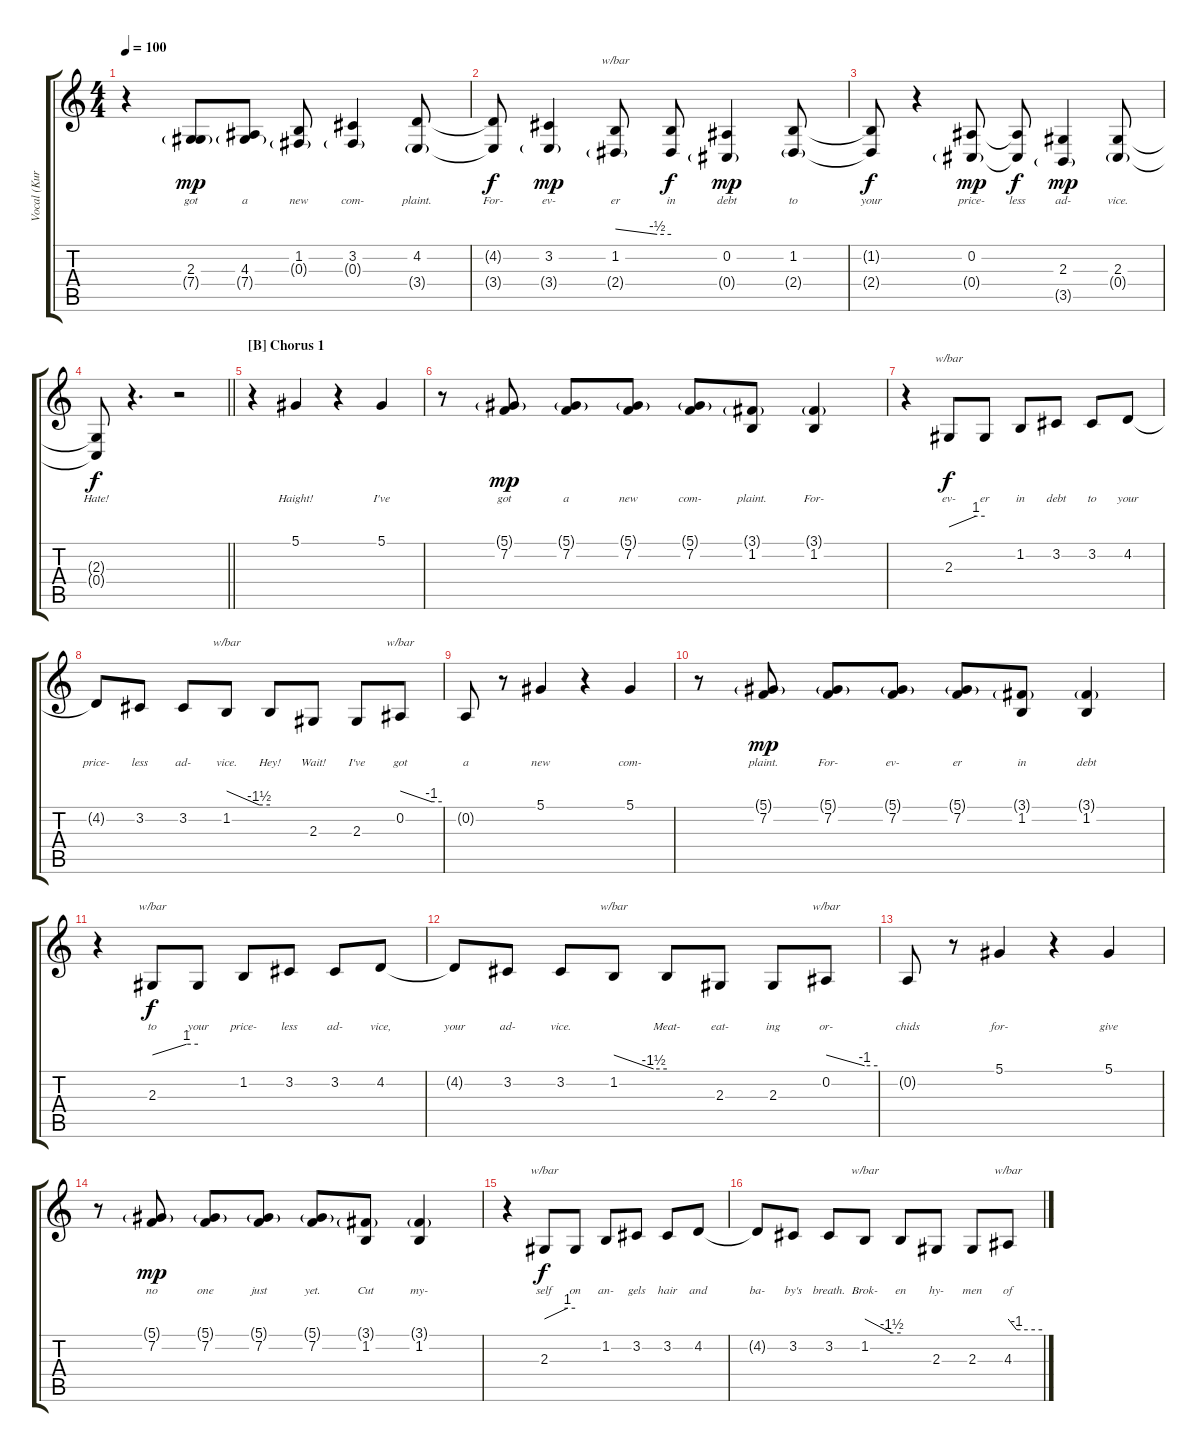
\track ("Vocal (Kurt Cobain)" "Vocal (Kur") {instrument tenorsax}
\staff {score tabs}
\tuning (Eb4 Bb3 Gb3 Db3 Ab2 Eb2) {hide}
\ts (4 4)
\tempo 100
\clef g2
\ks c
r.4{dy f} (2.3 7.4{g}).8{lyrics (0 "got") lyrics (1 "") lyrics (2 "") lyrics (3 "") lyrics (4 "") dy mp} (4.3 7.4{g}).8{lyrics (0 "a") lyrics (1 "") lyrics (2 "") lyrics (3 "") lyrics (4 "")} (1.2 0.3{g}).8{lyrics (0 "new") lyrics (1 "") lyrics (2 "") lyrics (3 "") lyrics (4 "")} (3.2 0.3{g}).4{lyrics (0 "com-") lyrics (1 "") lyrics (2 "") lyrics (3 "") lyrics (4 "")} (4.2 3.4{g}).8{lyrics (0 "plaint.") lyrics (1 "") lyrics (2 "") lyrics (3 "") lyrics (4 "")} |
(4.2{t} 3.4{t}).8{lyrics (0 "For-") lyrics (1 "") lyrics (2 "") lyrics (3 "") lyrics (4 "") dy f} (3.2 3.4{g}).4{lyrics (0 "ev-") lyrics (1 "") lyrics (2 "") lyrics (3 "") lyrics (4 "") dy mp} (1.2 2.4{g}).8{tbe (custom default 0 0 45 -2 60 -2) lyrics (0 "er") lyrics (1 "") lyrics (2 "") lyrics (3 "") lyrics (4 "")} (1.2{t} 2.4{t}).8{lyrics (0 "in") lyrics (1 "") lyrics (2 "") lyrics (3 "") lyrics (4 "") dy f} (0.2 0.4{g}).4{lyrics (0 "debt") lyrics (1 "") lyrics (2 "") lyrics (3 "") lyrics (4 "") dy mp} (1.2 2.4{g}).8{lyrics (0 "to") lyrics (1 "") lyrics (2 "") lyrics (3 "") lyrics (4 "")} |
(1.2{t} 2.4{t}).8{lyrics (0 "your") lyrics (1 "") lyrics (2 "") lyrics (3 "") lyrics (4 "") dy f} r.4 (0.2 0.4{g}).8{lyrics (0 "price-") lyrics (1 "") lyrics (2 "") lyrics (3 "") lyrics (4 "") dy mp} (0.2{t} 0.4{t}).8{lyrics (0 "less") lyrics (1 "") lyrics (2 "") lyrics (3 "") lyrics (4 "") dy f} (2.3 3.5{g}).4{lyrics (0 "ad-") lyrics (1 "") lyrics (2 "") lyrics (3 "") lyrics (4 "") dy mp} (2.3 0.4{g}).8{lyrics (0 "vice.") lyrics (1 "") lyrics (2 "") lyrics (3 "") lyrics (4 "")} |
\barLineRight lightlight
(2.3{t} 0.4{t}).8{lyrics (0 "Hate!") lyrics (1 "") lyrics (2 "") lyrics (3 "") lyrics (4 "") dy f} r.4{d} r.2 |
\section ("" "[B] Chorus 1")
r.4 5.1.4{lyrics (0 "Haight!") lyrics (1 "") lyrics (2 "") lyrics (3 "") lyrics (4 "")} r.4 5.1.4{lyrics (0 "I've") lyrics (1 "") lyrics (2 "") lyrics (3 "") lyrics (4 "")} |
r.8 (5.1{g} 7.2).8{lyrics (0 "got") lyrics (1 "") lyrics (2 "") lyrics (3 "") lyrics (4 "") dy mp} (5.1{g} 7.2).8{lyrics (0 "a") lyrics (1 "") lyrics (2 "") lyrics (3 "") lyrics (4 "")} (5.1{g} 7.2).8{lyrics (0 "new") lyrics (1 "") lyrics (2 "") lyrics (3 "") lyrics (4 "")} (5.1{g} 7.2).8{lyrics (0 "com-") lyrics (1 "") lyrics (2 "") lyrics (3 "") lyrics (4 "")} (3.1{g} 1.2).8{lyrics (0 "plaint.") lyrics (1 "") lyrics (2 "") lyrics (3 "") lyrics (4 "")} (3.1{g} 1.2).4{lyrics (0 "For-") lyrics (1 "") lyrics (2 "") lyrics (3 "") lyrics (4 "")} |
r.4 2.3.8{tbe (custom default 0 0 45 4 60 4) lyrics (0 "ev-") lyrics (1 "") lyrics (2 "") lyrics (3 "") lyrics (4 "") dy f} 2.3{t}.8{lyrics (0 "er") lyrics (1 "") lyrics (2 "") lyrics (3 "") lyrics (4 "")} 1.2.8{lyrics (0 "in") lyrics (1 "") lyrics (2 "") lyrics (3 "") lyrics (4 "")} 3.2.8{lyrics (0 "debt") lyrics (1 "") lyrics (2 "") lyrics (3 "") lyrics (4 "")} 3.2.8{lyrics (0 "to") lyrics (1 "") lyrics (2 "") lyrics (3 "") lyrics (4 "")} 4.2.8{lyrics (0 "your") lyrics (1 "") lyrics (2 "") lyrics (3 "") lyrics (4 "")} |
4.2{t}.8{lyrics (0 "price-") lyrics (1 "") lyrics (2 "") lyrics (3 "") lyrics (4 "")} 3.2.8{lyrics (0 "less") lyrics (1 "") lyrics (2 "") lyrics (3 "") lyrics (4 "")} 3.2.8{lyrics (0 "ad-") lyrics (1 "") lyrics (2 "") lyrics (3 "") lyrics (4 "")} 1.2.8{tbe (custom default 0 0 45 -6 60 -6) lyrics (0 "vice.") lyrics (1 "") lyrics (2 "") lyrics (3 "") lyrics (4 "")} 1.2{t}.8{lyrics (0 "Hey!") lyrics (1 "") lyrics (2 "") lyrics (3 "") lyrics (4 "")} 2.3.8{lyrics (0 "Wait!") lyrics (1 "") lyrics (2 "") lyrics (3 "") lyrics (4 "")} 2.3.8{lyrics (0 "I've") lyrics (1 "") lyrics (2 "") lyrics (3 "") lyrics (4 "")} 0.2.8{tbe (custom default 0 0 45 -4 60 -4) lyrics (0 "got") lyrics (1 "") lyrics (2 "") lyrics (3 "") lyrics (4 "")} |
0.2{t}.8{lyrics (0 "a") lyrics (1 "") lyrics (2 "") lyrics (3 "") lyrics (4 "")} r.8 5.1.4{lyrics (0 "new") lyrics (1 "") lyrics (2 "") lyrics (3 "") lyrics (4 "")} r.4 5.1.4{lyrics (0 "com-") lyrics (1 "") lyrics (2 "") lyrics (3 "") lyrics (4 "")} |
r.8 (5.1{g} 7.2).8{lyrics (0 "plaint.") lyrics (1 "") lyrics (2 "") lyrics (3 "") lyrics (4 "") dy mp} (5.1{g} 7.2).8{lyrics (0 "For-") lyrics (1 "") lyrics (2 "") lyrics (3 "") lyrics (4 "")} (5.1{g} 7.2).8{lyrics (0 "ev-") lyrics (1 "") lyrics (2 "") lyrics (3 "") lyrics (4 "")} (5.1{g} 7.2).8{lyrics (0 "er") lyrics (1 "") lyrics (2 "") lyrics (3 "") lyrics (4 "")} (3.1{g} 1.2).8{lyrics (0 "in") lyrics (1 "") lyrics (2 "") lyrics (3 "") lyrics (4 "")} (3.1{g} 1.2).4{lyrics (0 "debt") lyrics (1 "") lyrics (2 "") lyrics (3 "") lyrics (4 "")} |
r.4 2.3.8{tbe (custom default 0 0 45 4 60 4) lyrics (0 "to") lyrics (1 "") lyrics (2 "") lyrics (3 "") lyrics (4 "") dy f} 2.3{t}.8{lyrics (0 "your") lyrics (1 "") lyrics (2 "") lyrics (3 "") lyrics (4 "")} 1.2.8{lyrics (0 "price-") lyrics (1 "") lyrics (2 "") lyrics (3 "") lyrics (4 "")} 3.2.8{lyrics (0 "less") lyrics (1 "") lyrics (2 "") lyrics (3 "") lyrics (4 "")} 3.2.8{lyrics (0 "ad-") lyrics (1 "") lyrics (2 "") lyrics (3 "") lyrics (4 "")} 4.2.8{lyrics (0 "vice,") lyrics (1 "") lyrics (2 "") lyrics (3 "") lyrics (4 "")} |
4.2{t}.8{lyrics (0 "your") lyrics (1 "") lyrics (2 "") lyrics (3 "") lyrics (4 "")} 3.2.8{lyrics (0 "ad-") lyrics (1 "") lyrics (2 "") lyrics (3 "") lyrics (4 "")} 3.2.8{lyrics (0 "vice.") lyrics (1 "") lyrics (2 "") lyrics (3 "") lyrics (4 "")} 1.2.8{tbe (custom default 0 0 45 -6 60 -6) lyrics (0 "") lyrics (1 "") lyrics (2 "") lyrics (3 "") lyrics (4 "")} 1.2{t}.8{lyrics (0 "Meat-") lyrics (1 "") lyrics (2 "") lyrics (3 "") lyrics (4 "")} 2.3.8{lyrics (0 "eat-") lyrics (1 "") lyrics (2 "") lyrics (3 "") lyrics (4 "")} 2.3.8{lyrics (0 "ing") lyrics (1 "") lyrics (2 "") lyrics (3 "") lyrics (4 "")} 0.2.8{tbe (custom default 0 0 45 -4 60 -4) lyrics (0 "or-") lyrics (1 "") lyrics (2 "") lyrics (3 "") lyrics (4 "")} |
0.2{t}.8{lyrics (0 "chids") lyrics (1 "") lyrics (2 "") lyrics (3 "") lyrics (4 "")} r.8 5.1.4{lyrics (0 "for-") lyrics (1 "") lyrics (2 "") lyrics (3 "") lyrics (4 "")} r.4 5.1.4{lyrics (0 "give") lyrics (1 "") lyrics (2 "") lyrics (3 "") lyrics (4 "")} |
r.8 (5.1{g} 7.2).8{lyrics (0 "no") lyrics (1 "") lyrics (2 "") lyrics (3 "") lyrics (4 "") dy mp} (5.1{g} 7.2).8{lyrics (0 "one") lyrics (1 "") lyrics (2 "") lyrics (3 "") lyrics (4 "")} (5.1{g} 7.2).8{lyrics (0 "just") lyrics (1 "") lyrics (2 "") lyrics (3 "") lyrics (4 "")} (5.1{g} 7.2).8{lyrics (0 "yet.") lyrics (1 "") lyrics (2 "") lyrics (3 "") lyrics (4 "")} (3.1{g} 1.2).8{lyrics (0 "Cut") lyrics (1 "") lyrics (2 "") lyrics (3 "") lyrics (4 "")} (3.1{g} 1.2).4{lyrics (0 "my-") lyrics (1 "") lyrics (2 "") lyrics (3 "") lyrics (4 "")} |
r.4 2.3.8{tbe (custom default 0 0 45 4 60 4) lyrics (0 "self") lyrics (1 "") lyrics (2 "") lyrics (3 "") lyrics (4 "") dy f} 2.3{t}.8{lyrics (0 "on") lyrics (1 "") lyrics (2 "") lyrics (3 "") lyrics (4 "")} 1.2.8{lyrics (0 "an-") lyrics (1 "") lyrics (2 "") lyrics (3 "") lyrics (4 "")} 3.2.8{lyrics (0 "gels") lyrics (1 "") lyrics (2 "") lyrics (3 "") lyrics (4 "")} 3.2.8{lyrics (0 "hair") lyrics (1 "") lyrics (2 "") lyrics (3 "") lyrics (4 "")} 4.2.8{lyrics (0 "and") lyrics (1 "") lyrics (2 "") lyrics (3 "") lyrics (4 "")} |
4.2{t}.8{lyrics (0 "ba-") lyrics (1 "") lyrics (2 "") lyrics (3 "") lyrics (4 "")} 3.2.8{lyrics (0 "by's") lyrics (1 "") lyrics (2 "") lyrics (3 "") lyrics (4 "")} 3.2.8{lyrics (0 "breath.") lyrics (1 "") lyrics (2 "") lyrics (3 "") lyrics (4 "")} 1.2.8{tbe (custom default 0 0 45 -6 60 -6) lyrics (0 "Brok-") lyrics (1 "") lyrics (2 "") lyrics (3 "") lyrics (4 "")} 1.2{t}.8{lyrics (0 "en") lyrics (1 "") lyrics (2 "") lyrics (3 "") lyrics (4 "")} 2.3.8{lyrics (0 "hy-") lyrics (1 "") lyrics (2 "") lyrics (3 "") lyrics (4 "")} 2.3.8{lyrics (0 "men") lyrics (1 "") lyrics (2 "") lyrics (3 "") lyrics (4 "")} 4.3.8{tbe (custom default 0 0 15 -4 60 -4) lyrics (0 "of") lyrics (1 "") lyrics (2 "") lyrics (3 "") lyrics (4 "")}
